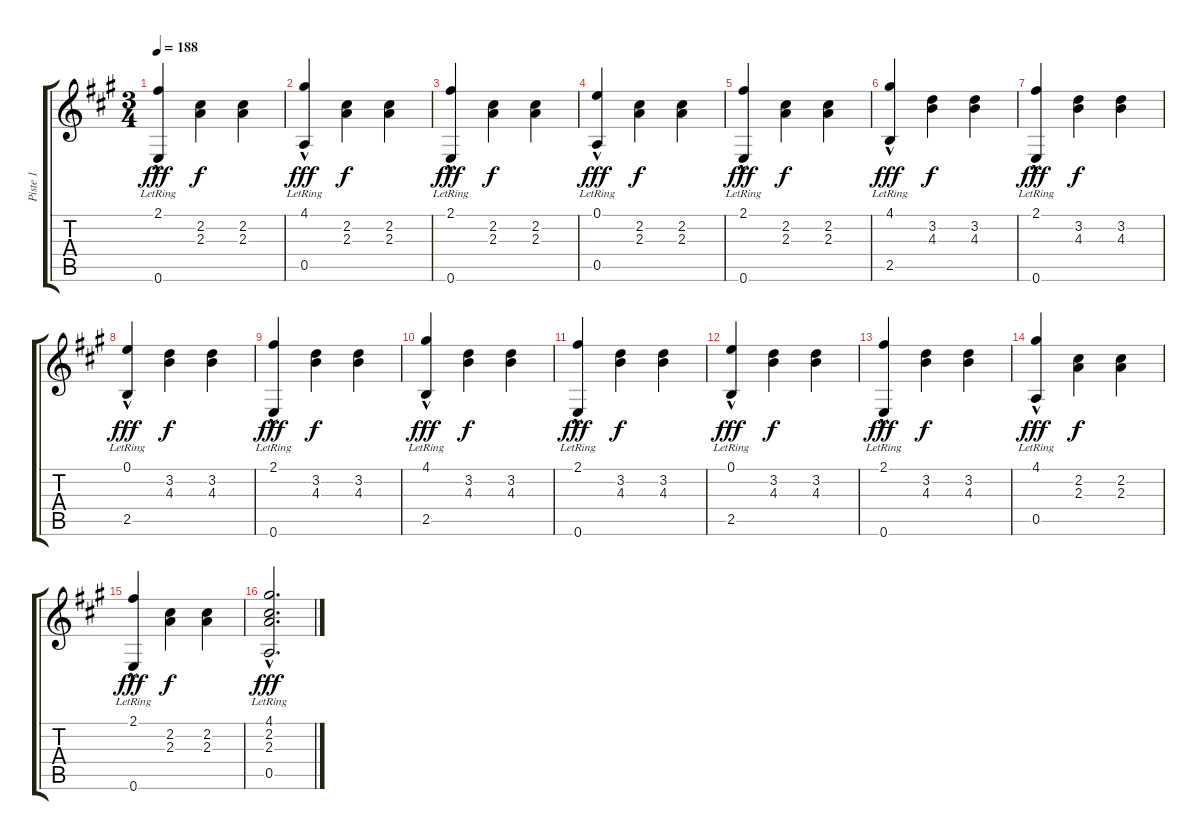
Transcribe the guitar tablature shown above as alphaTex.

\track ("Piste 1" "Piste 1") {instrument acousticguitarsteel}
\staff {score tabs}
\tuning (E4 B3 G3 D3 A2 E2) {hide}
\ts (3 4)
\tempo 188
\clef g2
\ks a
(2.1{hac lr} 0.6{hac lr}).4{dy fff} (2.2 2.3).4{dy f} (2.2 2.3).4 |
(4.1{hac lr} 0.5{hac lr}).4{dy fff} (2.2 2.3).4{dy f} (2.2 2.3).4 |
(2.1{hac lr} 0.6{hac lr}).4{dy fff} (2.2 2.3).4{dy f} (2.2 2.3).4 |
(0.1{hac lr} 0.5{hac lr}).4{dy fff} (2.2 2.3).4{dy f} (2.2 2.3).4 |
(2.1{hac lr} 0.6{hac lr}).4{dy fff} (2.2 2.3).4{dy f} (2.2 2.3).4 |
(4.1{hac lr} 2.5{hac lr}).4{dy fff} (3.2 4.3).4{dy f} (3.2 4.3).4 |
(2.1{hac lr} 0.6{hac lr}).4{dy fff} (3.2 4.3).4{dy f} (3.2 4.3).4 |
(0.1{hac lr} 2.5{hac lr}).4{dy fff} (3.2 4.3).4{dy f} (3.2 4.3).4 |
(2.1{hac lr} 0.6{hac lr}).4{dy fff} (3.2 4.3).4{dy f} (3.2 4.3).4 |
(4.1{hac lr} 2.5{hac lr}).4{dy fff} (3.2 4.3).4{dy f} (3.2 4.3).4 |
(2.1{hac lr} 0.6{hac lr}).4{dy fff} (3.2 4.3).4{dy f} (3.2 4.3).4 |
(0.1{hac lr} 2.5{hac lr}).4{dy fff} (3.2 4.3).4{dy f} (3.2 4.3).4 |
(2.1{hac lr} 0.6{hac lr}).4{dy fff} (3.2 4.3).4{dy f} (3.2 4.3).4 |
(4.1{hac lr} 0.5{hac lr}).4{dy fff} (2.2 2.3).4{dy f} (2.2 2.3).4 |
(2.1{hac lr} 0.6{hac lr}).4{dy fff} (2.2 2.3).4{dy f} (2.2 2.3).4 |
(4.1{hac lr} 2.2{hac} 2.3{hac} 0.5{hac lr}).2{d dy fff}
